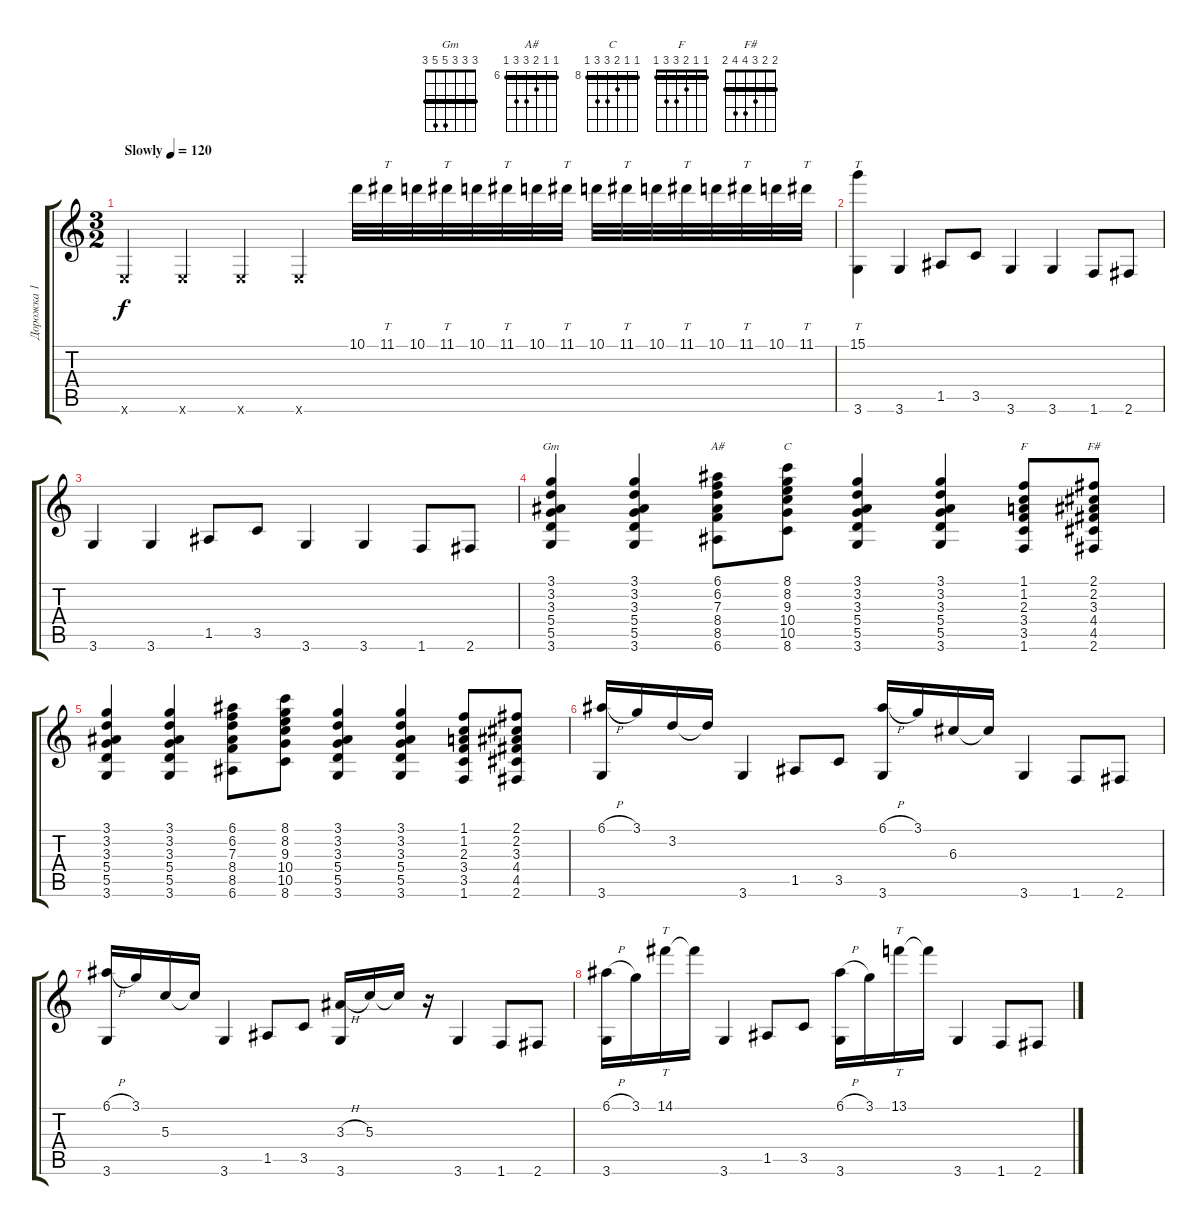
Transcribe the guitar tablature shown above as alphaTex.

\track ("Дорожка 1" "Дорожка 1") {instrument acousticguitarsteel}
\staff {score tabs}
\tuning (E4 B3 G3 D3 A2 E2) {hide}
\chord ("Gm" 3 3 3 5 5 3) {barre 3}
\chord ("A#" 6 6 7 8 8 6) {firstfret 6 barre 6}
\chord ("C" 8 8 9 10 10 8) {firstfret 8 barre 8}
\chord ("F" 1 1 2 3 3 1) {barre 1}
\chord ("F#" 2 2 3 4 4 2) {barre 2}
\ts (3 2)
\tempo (120 "Slowly")
\clef g2
\ks c
0.6{x}.4{dy f instrument acousticguitarsteel} 0.6{x}.4 0.6{x}.4 0.6{x}.4 10.1.32 11.1.32{tt} 10.1.32 11.1.32{tt} 10.1.32 11.1.32{tt} 10.1.32 11.1.32{tt} 10.1.32 11.1.32{tt} 10.1.32 11.1.32{tt} 10.1.32 11.1.32{tt} 10.1.32 11.1.32{tt} |
(15.1 3.6).4{tt} 3.6.4 1.5.8 3.5.8 3.6.4 3.6.4 1.6.8 2.6.8 |
3.6.4 3.6.4 1.5.8 3.5.8 3.6.4 3.6.4 1.6.8 2.6.8 |
(3.1 3.2 3.3 5.4 5.5 3.6).4{ch "Gm"} (3.1 3.2 3.3 5.4 5.5 3.6).4 (6.1 6.2 7.3 8.4 8.5 6.6).8{ch "A#"} (8.1 8.2 9.3 10.4 10.5 8.6).8{ch "C"} (3.1 3.2 3.3 5.4 5.5 3.6).4 (3.1 3.2 3.3 5.4 5.5 3.6).4 (1.1 1.2 2.3 3.4 3.5 1.6).8{ch "F"} (2.1 2.2 3.3 4.4 4.5 2.6).8{ch "F#"} |
(3.1 3.2 3.3 5.4 5.5 3.6).4 (3.1 3.2 3.3 5.4 5.5 3.6).4 (6.1 6.2 7.3 8.4 8.5 6.6).8 (8.1 8.2 9.3 10.4 10.5 8.6).8 (3.1 3.2 3.3 5.4 5.5 3.6).4 (3.1 3.2 3.3 5.4 5.5 3.6).4 (1.1 1.2 2.3 3.4 3.5 1.6).8 (2.1 2.2 3.3 4.4 4.5 2.6).8 |
(6.1{h} 3.6).16 3.1.16 3.2.16 3.2{t}.16 3.6.4 1.5.8 3.5.8 (6.1{h} 3.6).16 3.1.16 6.3.16 6.3{t}.16 3.6.4 1.6.8 2.6.8 |
(6.1{h} 3.6).16 3.1.16 5.3.16 5.3{t}.16 3.6.4 1.5.8 3.5.8 (3.3{h} 3.6).16 5.3.16 5.3{t}.16 r.16 3.6.4 1.6.8 2.6.8 |
(6.1{h} 3.6).16 3.1.16 14.1.16{tt} 14.1{t}.16 3.6.4 1.5.8 3.5.8 (6.1{h} 3.6).16 3.1.16 13.1.16{tt} 13.1{t}.16 3.6.4 1.6.8 2.6.8
